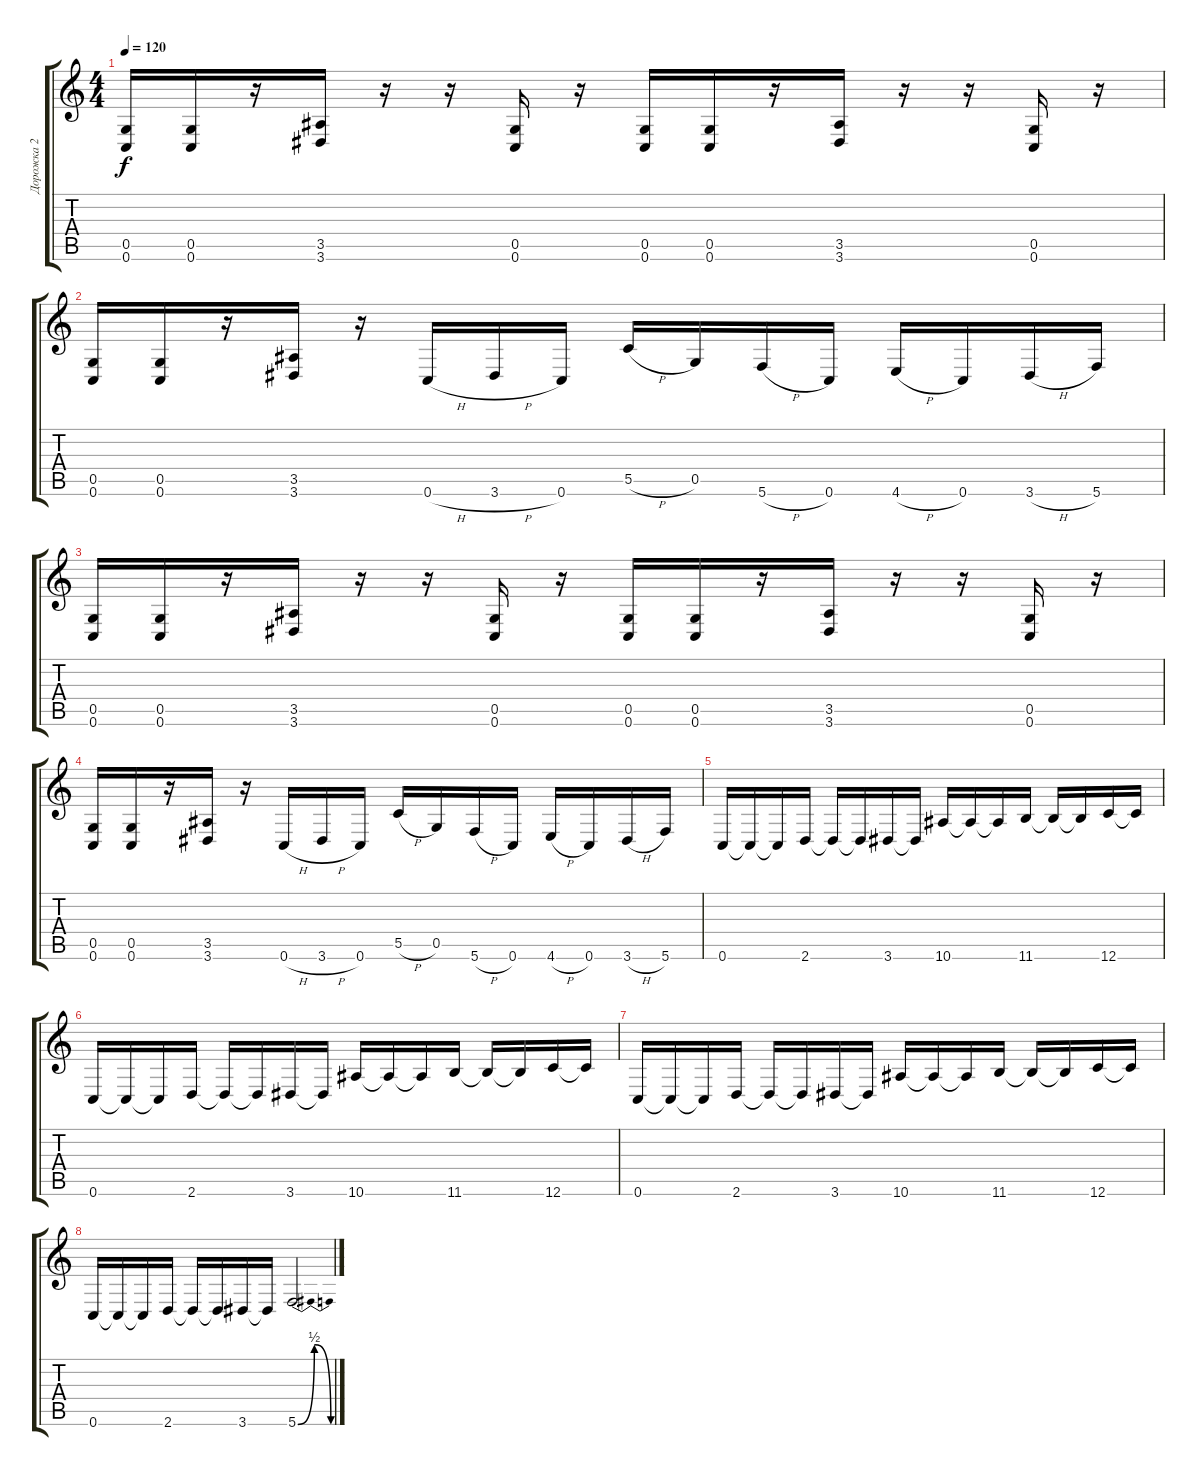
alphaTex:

\track ("Дорожка 2" "Дорожка 2") {instrument overdrivenguitar}
\staff {score tabs}
\tuning (D4 A3 F3 C3 G2 C2) {hide}
\ts (4 4)
\tempo 120
\clef g2
\ks c
(0.5 0.6).16{dy f} (0.5 0.6).16 r.16 (3.5 3.6).16 r.16 r.16 (0.5 0.6).16 r.16 (0.5 0.6).16 (0.5 0.6).16 r.16 (3.5 3.6).16 r.16 r.16 (0.5 0.6).16 r.16 |
(0.5 0.6).16 (0.5 0.6).16 r.16 (3.5 3.6).16 r.16 0.6{h}.16 3.6{h}.16 0.6.16 5.5{h}.16 0.5.16 5.6{h}.16 0.6.16 4.6{h}.16 0.6.16 3.6{h}.16 5.6.16 |
(0.5 0.6).16 (0.5 0.6).16 r.16 (3.5 3.6).16 r.16 r.16 (0.5 0.6).16 r.16 (0.5 0.6).16 (0.5 0.6).16 r.16 (3.5 3.6).16 r.16 r.16 (0.5 0.6).16 r.16 |
(0.5 0.6).16 (0.5 0.6).16 r.16 (3.5 3.6).16 r.16 0.6{h}.16 3.6{h}.16 0.6.16 5.5{h}.16 0.5.16 5.6{h}.16 0.6.16 4.6{h}.16 0.6.16 3.6{h}.16 5.6.16 |
0.6.16 0.6{t}.16 0.6{t}.16 2.6.16 2.6{t}.16 2.6{t}.16 3.6.16 3.6{t}.16 10.6.16 10.6{t}.16 10.6{t}.16 11.6.16 11.6{t}.16 11.6{t}.16 12.6.16 12.6{t}.16 |
0.6.16 0.6{t}.16 0.6{t}.16 2.6.16 2.6{t}.16 2.6{t}.16 3.6.16 3.6{t}.16 10.6.16 10.6{t}.16 10.6{t}.16 11.6.16 11.6{t}.16 11.6{t}.16 12.6.16 12.6{t}.16 |
0.6.16 0.6{t}.16 0.6{t}.16 2.6.16 2.6{t}.16 2.6{t}.16 3.6.16 3.6{t}.16 10.6.16 10.6{t}.16 10.6{t}.16 11.6.16 11.6{t}.16 11.6{t}.16 12.6.16 12.6{t}.16 |
0.6.16 0.6{t}.16 0.6{t}.16 2.6.16 2.6{t}.16 2.6{t}.16 3.6.16 3.6{t}.16 5.6{be (bendrelease 0 0 30 2 30 2 60 0)}.2
